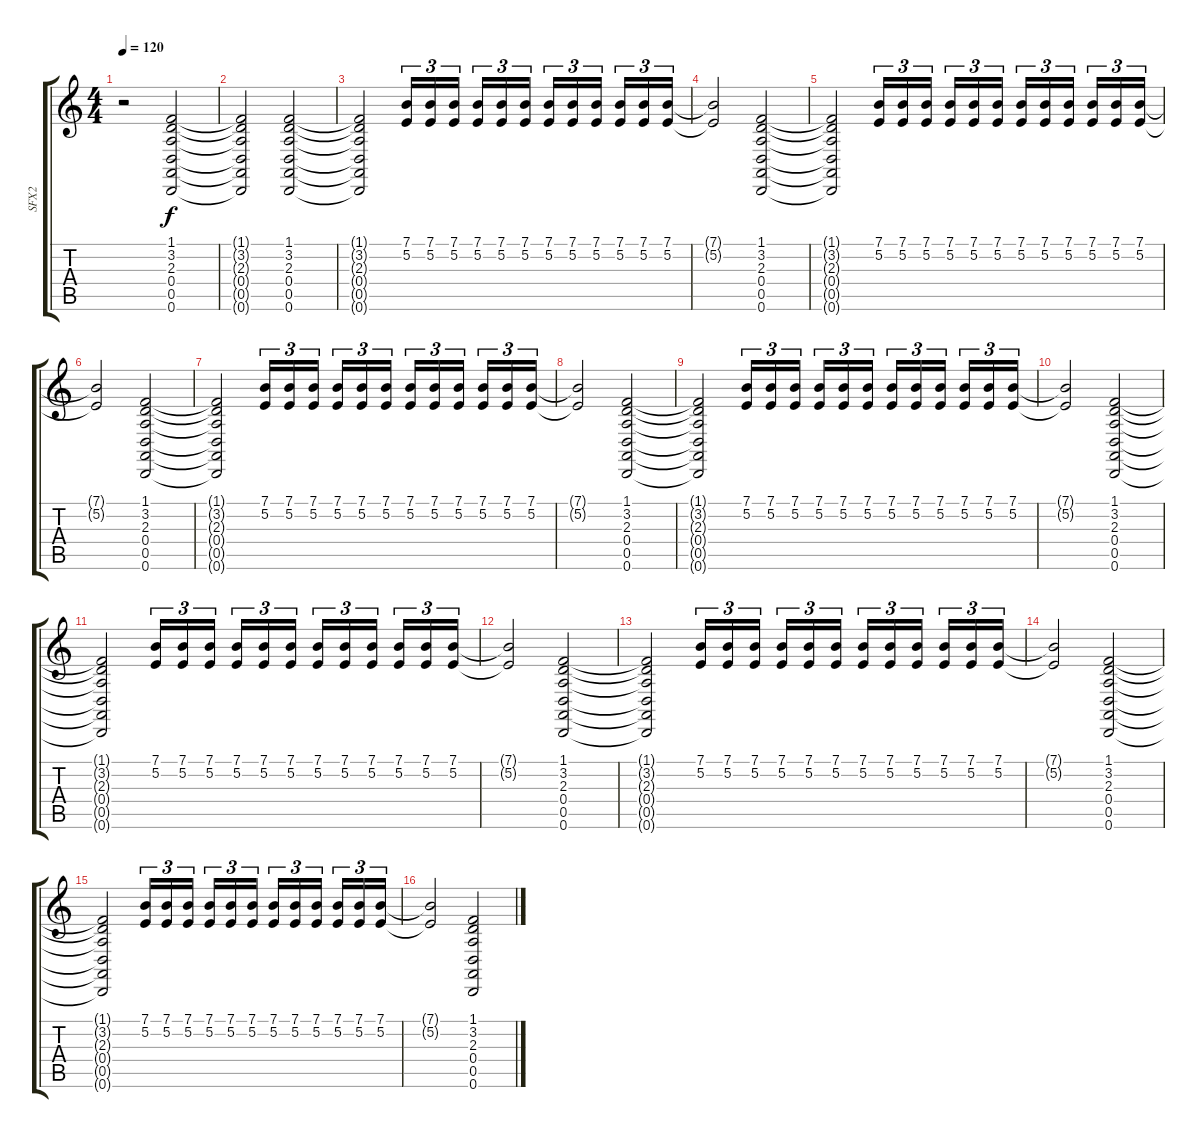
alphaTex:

\track ("SFX2" "SFX2") {instrument gunshot}
\staff {score tabs}
\tuning (E4 B3 G3 D3 A2 D2) {hide}
\ts (4 4)
\tempo 120
\clef g2
\ks c
r.2{dy f} (1.1 3.2 2.3 0.4 0.5 0.6).2 |
(1.1{t} 3.2{t} 2.3{t} 0.4{t} 0.5{t} 0.6{t}).2 (1.1 3.2 2.3 0.4 0.5 0.6).2 |
(1.1{t} 3.2{t} 2.3{t} 0.4{t} 0.5{t} 0.6{t}).2 (7.1 5.2).16{tu (3 2)} (7.1 5.2).16{tu (3 2)} (7.1 5.2).16{tu (3 2) beam splitsecondary} (7.1 5.2).16{tu (3 2)} (7.1 5.2).16{tu (3 2)} (7.1 5.2).16{tu (3 2)} (7.1 5.2).16{tu (3 2)} (7.1 5.2).16{tu (3 2)} (7.1 5.2).16{tu (3 2) beam splitsecondary} (7.1 5.2).16{tu (3 2)} (7.1 5.2).16{tu (3 2)} (7.1 5.2).16{tu (3 2)} |
(7.1{t} 5.2{t}).2 (1.1 3.2 2.3 0.4 0.5 0.6).2 |
(1.1{t} 3.2{t} 2.3{t} 0.4{t} 0.5{t} 0.6{t}).2 (7.1 5.2).16{tu (3 2)} (7.1 5.2).16{tu (3 2)} (7.1 5.2).16{tu (3 2) beam splitsecondary} (7.1 5.2).16{tu (3 2)} (7.1 5.2).16{tu (3 2)} (7.1 5.2).16{tu (3 2)} (7.1 5.2).16{tu (3 2)} (7.1 5.2).16{tu (3 2)} (7.1 5.2).16{tu (3 2) beam splitsecondary} (7.1 5.2).16{tu (3 2)} (7.1 5.2).16{tu (3 2)} (7.1 5.2).16{tu (3 2)} |
(7.1{t} 5.2{t}).2 (1.1 3.2 2.3 0.4 0.5 0.6).2 |
(1.1{t} 3.2{t} 2.3{t} 0.4{t} 0.5{t} 0.6{t}).2 (7.1 5.2).16{tu (3 2)} (7.1 5.2).16{tu (3 2)} (7.1 5.2).16{tu (3 2) beam splitsecondary} (7.1 5.2).16{tu (3 2)} (7.1 5.2).16{tu (3 2)} (7.1 5.2).16{tu (3 2)} (7.1 5.2).16{tu (3 2)} (7.1 5.2).16{tu (3 2)} (7.1 5.2).16{tu (3 2) beam splitsecondary} (7.1 5.2).16{tu (3 2)} (7.1 5.2).16{tu (3 2)} (7.1 5.2).16{tu (3 2)} |
(7.1{t} 5.2{t}).2 (1.1 3.2 2.3 0.4 0.5 0.6).2 |
(1.1{t} 3.2{t} 2.3{t} 0.4{t} 0.5{t} 0.6{t}).2 (7.1 5.2).16{tu (3 2)} (7.1 5.2).16{tu (3 2)} (7.1 5.2).16{tu (3 2) beam splitsecondary} (7.1 5.2).16{tu (3 2)} (7.1 5.2).16{tu (3 2)} (7.1 5.2).16{tu (3 2)} (7.1 5.2).16{tu (3 2)} (7.1 5.2).16{tu (3 2)} (7.1 5.2).16{tu (3 2) beam splitsecondary} (7.1 5.2).16{tu (3 2)} (7.1 5.2).16{tu (3 2)} (7.1 5.2).16{tu (3 2)} |
(7.1{t} 5.2{t}).2 (1.1 3.2 2.3 0.4 0.5 0.6).2 |
(1.1{t} 3.2{t} 2.3{t} 0.4{t} 0.5{t} 0.6{t}).2 (7.1 5.2).16{tu (3 2)} (7.1 5.2).16{tu (3 2)} (7.1 5.2).16{tu (3 2) beam splitsecondary} (7.1 5.2).16{tu (3 2)} (7.1 5.2).16{tu (3 2)} (7.1 5.2).16{tu (3 2)} (7.1 5.2).16{tu (3 2)} (7.1 5.2).16{tu (3 2)} (7.1 5.2).16{tu (3 2) beam splitsecondary} (7.1 5.2).16{tu (3 2)} (7.1 5.2).16{tu (3 2)} (7.1 5.2).16{tu (3 2)} |
(7.1{t} 5.2{t}).2 (1.1 3.2 2.3 0.4 0.5 0.6).2 |
(1.1{t} 3.2{t} 2.3{t} 0.4{t} 0.5{t} 0.6{t}).2 (7.1 5.2).16{tu (3 2)} (7.1 5.2).16{tu (3 2)} (7.1 5.2).16{tu (3 2) beam splitsecondary} (7.1 5.2).16{tu (3 2)} (7.1 5.2).16{tu (3 2)} (7.1 5.2).16{tu (3 2)} (7.1 5.2).16{tu (3 2)} (7.1 5.2).16{tu (3 2)} (7.1 5.2).16{tu (3 2) beam splitsecondary} (7.1 5.2).16{tu (3 2)} (7.1 5.2).16{tu (3 2)} (7.1 5.2).16{tu (3 2)} |
(7.1{t} 5.2{t}).2 (1.1 3.2 2.3 0.4 0.5 0.6).2 |
(1.1{t} 3.2{t} 2.3{t} 0.4{t} 0.5{t} 0.6{t}).2 (7.1 5.2).16{tu (3 2)} (7.1 5.2).16{tu (3 2)} (7.1 5.2).16{tu (3 2) beam splitsecondary} (7.1 5.2).16{tu (3 2)} (7.1 5.2).16{tu (3 2)} (7.1 5.2).16{tu (3 2)} (7.1 5.2).16{tu (3 2)} (7.1 5.2).16{tu (3 2)} (7.1 5.2).16{tu (3 2) beam splitsecondary} (7.1 5.2).16{tu (3 2)} (7.1 5.2).16{tu (3 2)} (7.1 5.2).16{tu (3 2)} |
(7.1{t} 5.2{t}).2 (1.1 3.2 2.3 0.4 0.5 0.6).2
